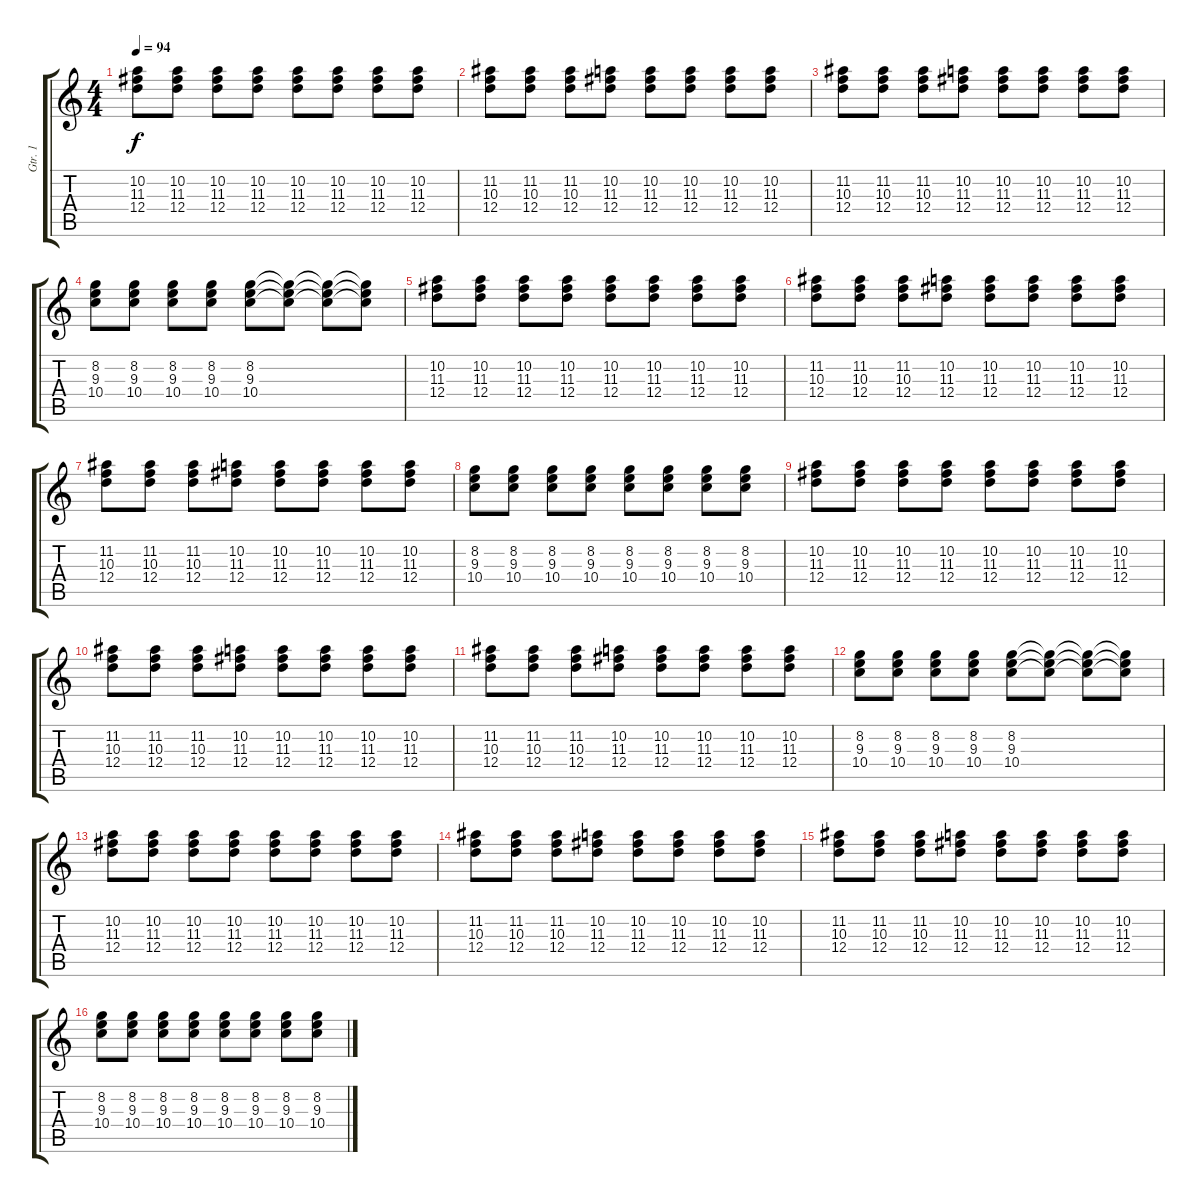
\track ("Gtr. 1" "Gtr. 1") {instrument overdrivenguitar}
\staff {score tabs}
\tuning (E4 B3 G3 D3 A2 E2) {hide}
\ts (4 4)
\tempo 94
\clef g2
\ks c
(10.2 11.3 12.4).8{dy f} (10.2 11.3 12.4).8 (10.2 11.3 12.4).8 (10.2 11.3 12.4).8 (10.2 11.3 12.4).8 (10.2 11.3 12.4).8 (10.2 11.3 12.4).8 (10.2 11.3 12.4).8 |
(11.2 10.3 12.4).8 (11.2 10.3 12.4).8 (11.2 10.3 12.4).8 (10.2 11.3 12.4).8 (10.2 11.3 12.4).8 (10.2 11.3 12.4).8 (10.2 11.3 12.4).8 (10.2 11.3 12.4).8 |
(11.2 10.3 12.4).8 (11.2 10.3 12.4).8 (11.2 10.3 12.4).8 (10.2 11.3 12.4).8 (10.2 11.3 12.4).8 (10.2 11.3 12.4).8 (10.2 11.3 12.4).8 (10.2 11.3 12.4).8 |
(8.2 9.3 10.4).8 (8.2 9.3 10.4).8 (8.2 9.3 10.4).8 (8.2 9.3 10.4).8 (8.2 9.3 10.4).8 (8.2{t} 9.3{t} 10.4{t}).8 (8.2{t} 9.3{t} 10.4{t}).8 (8.2{t} 9.3{t} 10.4{t}).8 |
(10.2 11.3 12.4).8 (10.2 11.3 12.4).8 (10.2 11.3 12.4).8 (10.2 11.3 12.4).8 (10.2 11.3 12.4).8 (10.2 11.3 12.4).8 (10.2 11.3 12.4).8 (10.2 11.3 12.4).8 |
(11.2 10.3 12.4).8 (11.2 10.3 12.4).8 (11.2 10.3 12.4).8 (10.2 11.3 12.4).8 (10.2 11.3 12.4).8 (10.2 11.3 12.4).8 (10.2 11.3 12.4).8 (10.2 11.3 12.4).8 |
(11.2 10.3 12.4).8 (11.2 10.3 12.4).8 (11.2 10.3 12.4).8 (10.2 11.3 12.4).8 (10.2 11.3 12.4).8 (10.2 11.3 12.4).8 (10.2 11.3 12.4).8 (10.2 11.3 12.4).8 |
(8.2 9.3 10.4).8 (8.2 9.3 10.4).8 (8.2 9.3 10.4).8 (8.2 9.3 10.4).8 (8.2 9.3 10.4).8 (8.2 9.3 10.4).8 (8.2 9.3 10.4).8 (8.2 9.3 10.4).8 |
(10.2 11.3 12.4).8 (10.2 11.3 12.4).8 (10.2 11.3 12.4).8 (10.2 11.3 12.4).8 (10.2 11.3 12.4).8 (10.2 11.3 12.4).8 (10.2 11.3 12.4).8 (10.2 11.3 12.4).8 |
(11.2 10.3 12.4).8 (11.2 10.3 12.4).8 (11.2 10.3 12.4).8 (10.2 11.3 12.4).8 (10.2 11.3 12.4).8 (10.2 11.3 12.4).8 (10.2 11.3 12.4).8 (10.2 11.3 12.4).8 |
(11.2 10.3 12.4).8 (11.2 10.3 12.4).8 (11.2 10.3 12.4).8 (10.2 11.3 12.4).8 (10.2 11.3 12.4).8 (10.2 11.3 12.4).8 (10.2 11.3 12.4).8 (10.2 11.3 12.4).8 |
(8.2 9.3 10.4).8 (8.2 9.3 10.4).8 (8.2 9.3 10.4).8 (8.2 9.3 10.4).8 (8.2 9.3 10.4).8 (8.2{t} 9.3{t} 10.4{t}).8 (8.2{t} 9.3{t} 10.4{t}).8 (8.2{t} 9.3{t} 10.4{t}).8 |
(10.2 11.3 12.4).8 (10.2 11.3 12.4).8 (10.2 11.3 12.4).8 (10.2 11.3 12.4).8 (10.2 11.3 12.4).8 (10.2 11.3 12.4).8 (10.2 11.3 12.4).8 (10.2 11.3 12.4).8 |
(11.2 10.3 12.4).8 (11.2 10.3 12.4).8 (11.2 10.3 12.4).8 (10.2 11.3 12.4).8 (10.2 11.3 12.4).8 (10.2 11.3 12.4).8 (10.2 11.3 12.4).8 (10.2 11.3 12.4).8 |
(11.2 10.3 12.4).8 (11.2 10.3 12.4).8 (11.2 10.3 12.4).8 (10.2 11.3 12.4).8 (10.2 11.3 12.4).8 (10.2 11.3 12.4).8 (10.2 11.3 12.4).8 (10.2 11.3 12.4).8 |
(8.2 9.3 10.4).8 (8.2 9.3 10.4).8 (8.2 9.3 10.4).8 (8.2 9.3 10.4).8 (8.2 9.3 10.4).8 (8.2 9.3 10.4).8 (8.2 9.3 10.4).8 (8.2 9.3 10.4).8
